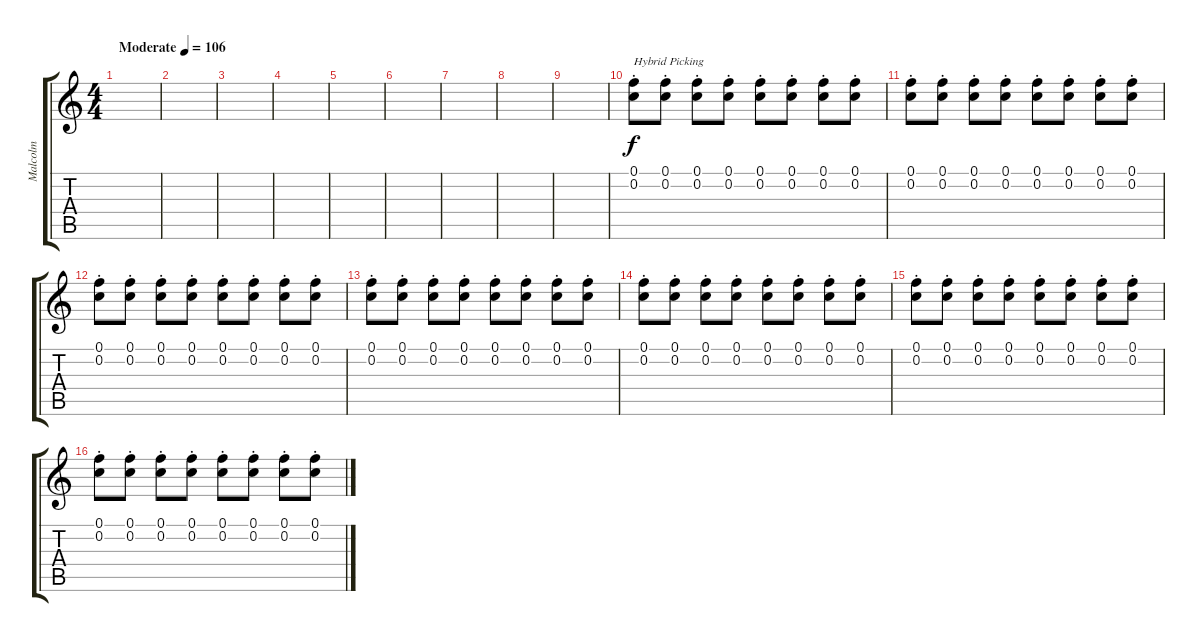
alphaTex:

\track ("Malcolm" "Malcolm") {instrument overdrivenguitar}
\staff {score tabs}
\tuning (F4 C4 Ab3 Eb3 Bb2 F2) {hide}
\ts (4 4)
\tempo (106 "Moderate")
\clef g2
\ks c
|
|
|
|
|
|
|
|
|
(0.1{st} 0.2{st}).8{txt "Hybrid Picking"} (0.1{st} 0.2{st}).8 (0.1{st} 0.2{st}).8 (0.1{st} 0.2{st}).8 (0.1{st} 0.2{st}).8 (0.1{st} 0.2{st}).8 (0.1{st} 0.2{st}).8 (0.1{st} 0.2{st}).8 |
(0.1{st} 0.2{st}).8 (0.1{st} 0.2{st}).8 (0.1{st} 0.2{st}).8 (0.1{st} 0.2{st}).8 (0.1{st} 0.2{st}).8 (0.1{st} 0.2{st}).8 (0.1{st} 0.2{st}).8 (0.1{st} 0.2{st}).8 |
(0.1{st} 0.2{st}).8 (0.1{st} 0.2{st}).8 (0.1{st} 0.2{st}).8 (0.1{st} 0.2{st}).8 (0.1{st} 0.2{st}).8 (0.1{st} 0.2{st}).8 (0.1{st} 0.2{st}).8 (0.1{st} 0.2{st}).8 |
(0.1{st} 0.2{st}).8 (0.1{st} 0.2{st}).8 (0.1{st} 0.2{st}).8 (0.1{st} 0.2{st}).8 (0.1{st} 0.2{st}).8 (0.1{st} 0.2{st}).8 (0.1{st} 0.2{st}).8 (0.1{st} 0.2{st}).8 |
(0.1{st} 0.2{st}).8 (0.1{st} 0.2{st}).8 (0.1{st} 0.2{st}).8 (0.1{st} 0.2{st}).8 (0.1{st} 0.2{st}).8 (0.1{st} 0.2{st}).8 (0.1{st} 0.2{st}).8 (0.1{st} 0.2{st}).8 |
(0.1{st} 0.2{st}).8 (0.1{st} 0.2{st}).8 (0.1{st} 0.2{st}).8 (0.1{st} 0.2{st}).8 (0.1{st} 0.2{st}).8 (0.1{st} 0.2{st}).8 (0.1{st} 0.2{st}).8 (0.1{st} 0.2{st}).8 |
(0.1{st} 0.2{st}).8 (0.1{st} 0.2{st}).8 (0.1{st} 0.2{st}).8 (0.1{st} 0.2{st}).8 (0.1{st} 0.2{st}).8 (0.1{st} 0.2{st}).8 (0.1{st} 0.2{st}).8 (0.1{st} 0.2{st}).8
